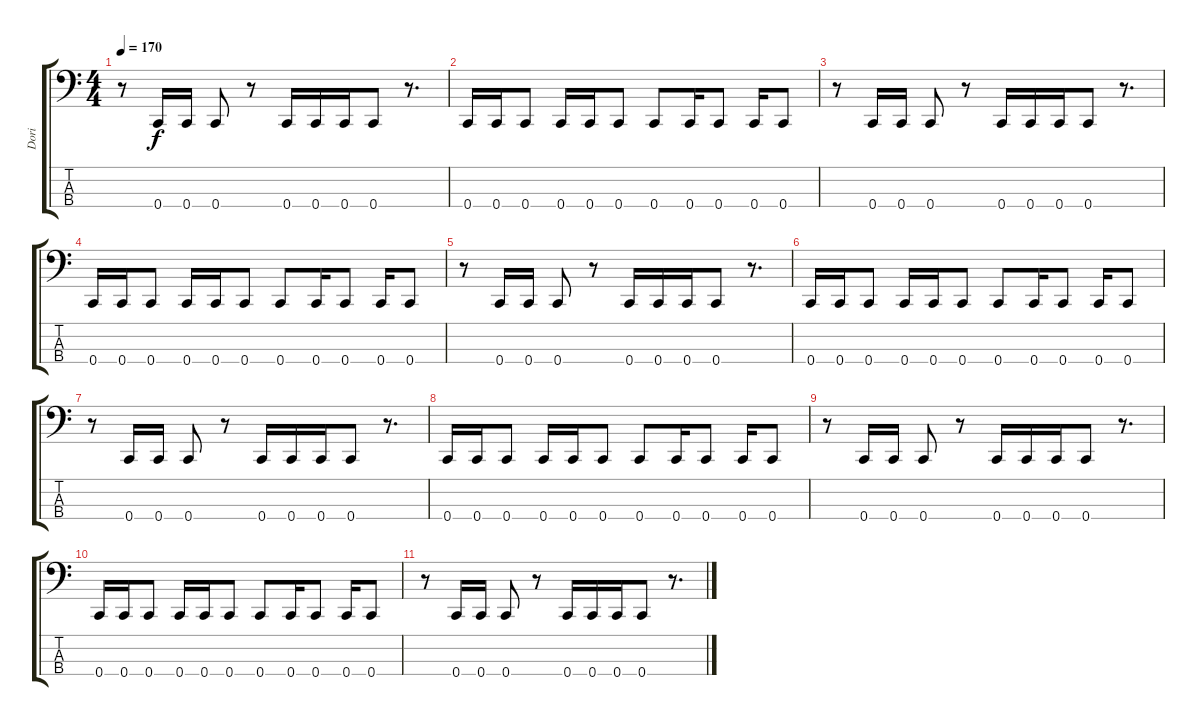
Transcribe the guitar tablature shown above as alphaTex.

\track ("Dori" "Dori") {instrument electricbasspick}
\staff {score tabs}
\tuning (F2 C2 G1 C1) {hide}
\ts (4 4)
\tempo 170
\clef f4
\ks c
r.8{dy f} 0.4.16 0.4.16 0.4.8 r.8 0.4.16 0.4.16 0.4.16 0.4.8 r.8{d} |
0.4.16 0.4.16 0.4.8 0.4.16 0.4.16 0.4.8 0.4.8 0.4.16 0.4.8 0.4.16 0.4.8 |
r.8 0.4.16 0.4.16 0.4.8 r.8 0.4.16 0.4.16 0.4.16 0.4.8 r.8{d} |
0.4.16 0.4.16 0.4.8 0.4.16 0.4.16 0.4.8 0.4.8 0.4.16 0.4.8 0.4.16 0.4.8 |
r.8 0.4.16 0.4.16 0.4.8 r.8 0.4.16 0.4.16 0.4.16 0.4.8 r.8{d} |
0.4.16 0.4.16 0.4.8 0.4.16 0.4.16 0.4.8 0.4.8 0.4.16 0.4.8 0.4.16 0.4.8 |
r.8 0.4.16 0.4.16 0.4.8 r.8 0.4.16 0.4.16 0.4.16 0.4.8 r.8{d} |
0.4.16 0.4.16 0.4.8 0.4.16 0.4.16 0.4.8 0.4.8 0.4.16 0.4.8 0.4.16 0.4.8 |
r.8 0.4.16 0.4.16 0.4.8 r.8 0.4.16 0.4.16 0.4.16 0.4.8 r.8{d} |
0.4.16 0.4.16 0.4.8 0.4.16 0.4.16 0.4.8 0.4.8 0.4.16 0.4.8 0.4.16 0.4.8 |
r.8 0.4.16 0.4.16 0.4.8 r.8 0.4.16 0.4.16 0.4.16 0.4.8 r.8{d}
